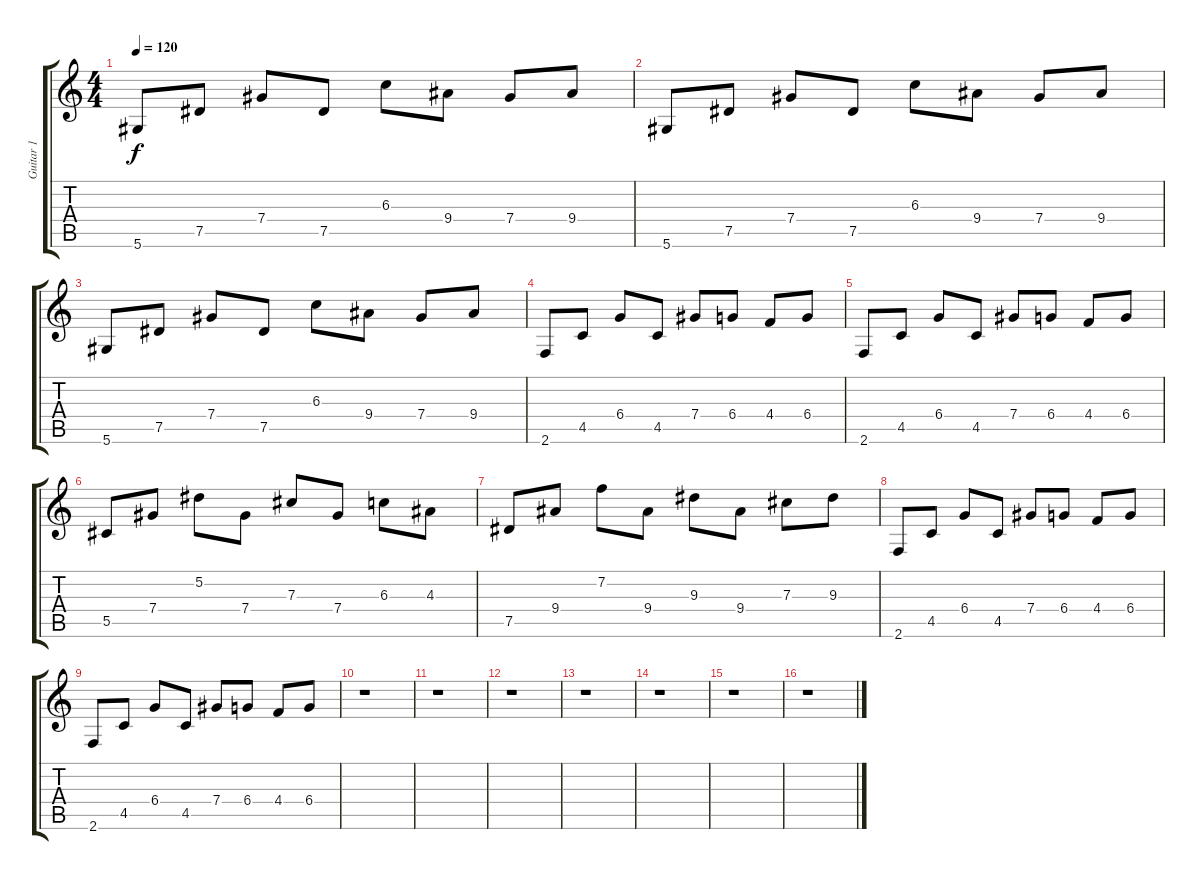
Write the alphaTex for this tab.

\track ("Guitar 1" "Guitar 1") {instrument electricguitarmuted}
\staff {score tabs}
\tuning (Eb4 Bb3 Gb3 Db3 Ab2 Eb2) {hide}
\ts (4 4)
\tempo 120
\clef g2
\ks c
5.6.8{dy f} 7.5.8 7.4.8 7.5.8 6.3.8 9.4.8 7.4.8 9.4.8 |
5.6.8 7.5.8 7.4.8 7.5.8 6.3.8 9.4.8 7.4.8 9.4.8 |
5.6.8 7.5.8 7.4.8 7.5.8 6.3.8 9.4.8 7.4.8 9.4.8 |
2.6.8 4.5.8 6.4.8 4.5.8 7.4.8 6.4.8 4.4.8 6.4.8 |
2.6.8 4.5.8 6.4.8 4.5.8 7.4.8 6.4.8 4.4.8 6.4.8 |
5.5.8 7.4.8 5.2.8 7.4.8 7.3.8 7.4.8 6.3.8 4.3.8 |
7.5.8 9.4.8 7.2.8 9.4.8 9.3.8 9.4.8 7.3.8 9.3.8 |
2.6.8 4.5.8 6.4.8 4.5.8 7.4.8 6.4.8 4.4.8 6.4.8 |
2.6.8 4.5.8 6.4.8 4.5.8 7.4.8 6.4.8 4.4.8 6.4.8 |
r.1 |
r.1 |
r.1 |
r.1 |
r.1 |
r.1 |
r.1
